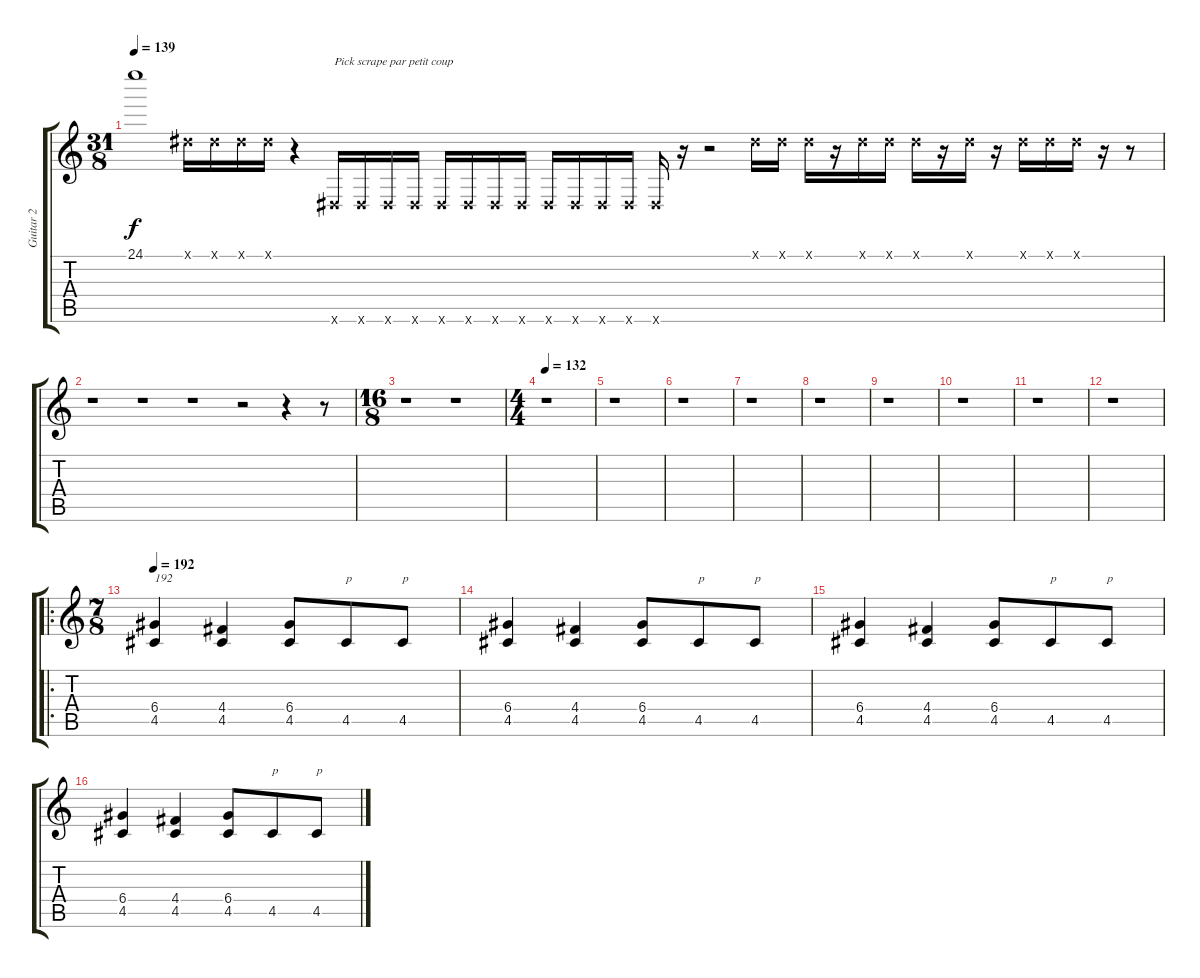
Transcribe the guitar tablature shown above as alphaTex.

\track ("Guitar 2" "Guitar 2") {instrument distortionguitar}
\staff {score tabs}
\tuning (E4 B3 G3 D3 A2 E2) {hide}
\ts (31 8)
\tempo 139
\clef g2
\ks c
24.1{t}.1{dy f} -1.1{x}.16 -1.1{x}.16 -1.1{x}.16 -1.1{x}.16 r.4 -1.6{x}.16{txt "Pick scrape par petit coup"} -1.6{x}.16 -1.6{x}.16 -1.6{x}.16 -1.6{x}.16 -1.6{x}.16 -1.6{x}.16 -1.6{x}.16 -1.6{x}.16 -1.6{x}.16 -1.6{x}.16 -1.6{x}.16 -1.6{x}.16 r.16 r.2 -1.1{x}.16 -1.1{x}.16 -1.1{x}.16 r.16 -1.1{x}.16 -1.1{x}.16 -1.1{x}.16 r.16 -1.1{x}.16 r.16 -1.1{x}.16 -1.1{x}.16 -1.1{x}.16 r.16 r.8 |
r.1 r.1 r.1 r.2 r.4 r.8 |
\ts (16 8)
r.1 r.1 |
\ts (4 4)
\tempo 132
r.1 |
r.1 |
r.1 |
r.1 |
r.1 |
r.1 |
r.1 |
r.1 |
r.1 |
\ro
\ts (7 8)
\tempo 192
(6.4 4.5).4{txt "192"} (4.4 4.5).4 (6.4 4.5).8 4.5.8{txt "p"} 4.5.8{txt "p"} |
(6.4 4.5).4 (4.4 4.5).4 (6.4 4.5).8 4.5.8{txt "p"} 4.5.8{txt "p"} |
(6.4 4.5).4 (4.4 4.5).4 (6.4 4.5).8 4.5.8{txt "p"} 4.5.8{txt "p"} |
(6.4 4.5).4 (4.4 4.5).4 (6.4 4.5).8 4.5.8{txt "p"} 4.5.8{txt "p"}
